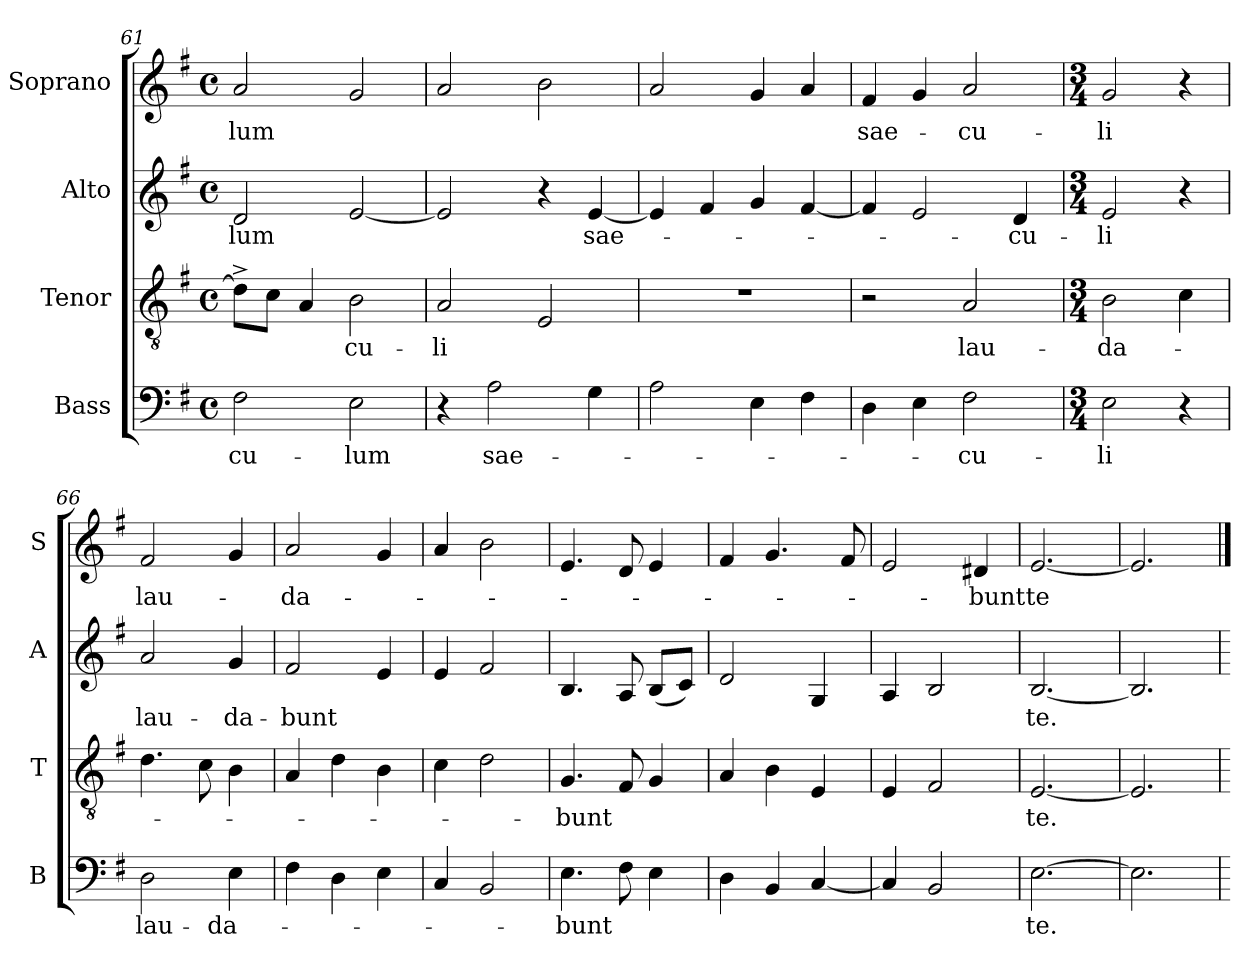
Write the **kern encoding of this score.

**kern	**text	**kern	**text	**kern	**text	**kern	**text
*part4	*part4	*part3	*part3	*part2	*part2	*part1	*part1
*staff4	*staff4	*staff3	*staff3	*staff2	*staff2	*staff1	*staff1
*I"Bass	*	*I"Tenor	*	*I"Alto	*	*I"Soprano	*
*I'B	*	*I'T	*	*I'A	*	*I'S	*
*clefF4	*	*clefGv2	*	*clefG2	*	*clefG2	*
*k[f#]	*	*k[f#]	*	*k[f#]	*	*k[f#]	*
*G:	*	*G:	*	*G:	*	*G:	*
*M4/4	*	*M4/4	*	*M4/4	*	*M4/4	*
*met(c)	*	*met(c)	*	*met(c)	*	*met(c)	*
=61	=61	=61	=61	=61	=61	=61	=61
!	!LO:LY:b:cj	!	!	!	!LO:LY:b	!	!LO:LY:b
2F#\	-cu-	8d^<\L]	.	2d/	-lum	2a/	-lum
.	.	8c\J	.	.	.	.	.
.	.	4A/	.	.	.	.	.
!	!LO:LY:b:cj	!	!LO:LY:b:cj	!	!	!	!
2E\	-lum	2B\	-cu-	[<2e/	.	2g/	.
=62	=62	=62	=62	=62	=62	=62	=62
!	!	!	!LO:LY:b:cj	!	!	!	!
4r	.	2A/	-li	2e/]	.	2a/	.
!	!LO:LY:b:cj	!	!	!	!	!	!
2A\	sae-	.	.	.	.	.	.
.	.	2E/	.	4r	.	2b\	.
!	!	!	!	!	!LO:LY:b:cj	!	!
4G\	.	.	.	[<4e/	sae-	.	.
=63	=63	=63	=63	=63	=63	=63	=63
2A\	.	1r	.	4e/]	.	2a/	.
.	.	.	.	4f#/	.	.	.
4E\	.	.	.	4g/	.	4g/	.
4F#\	.	.	.	[<4f#/	.	4a/	.
=64	=64	=64	=64	=64	=64	=64	=64
!	!	!	!	!	!	!	!LO:LY:b:cj
4D\	.	2r	.	4f#/]	.	4f#/	sae-
4E\	.	.	.	2e/	.	4g/	.
!	!LO:LY:b:cj	!	!LO:LY:b:cj	!	!	!	!LO:LY:b:cj
2F#\	-cu-	2A/	lau-	.	.	2a/	-cu-
!	!	!	!	!	!LO:LY:b:cj	!	!
.	.	.	.	4d/	-cu-	.	.
!!LO:LB:g=z
=65	=65	=65	=65	=65	=65	=65	=65
*M3/4	*	*M3/4	*	*M3/4	*	*M3/4	*
!	!LO:LY:b:cj	!	!LO:LY:b:cj	!	!LO:LY:b:cj	!	!LO:LY:b:cj
2E\	-li	2B\	-da-	2e/	-li	2g/	-li
4r	.	4c\	.	4r	.	4r	.
=66	=66	=66	=66	=66	=66	=66	=66
!	!LO:LY:b:cj	!	!	!	!LO:LY:b:cj	!	!LO:LY:b:cj
2D\	lau-	4.d\	.	2a/	lau-	2f#/	lau-
.	.	8c\	.	.	.	.	.
!	!LO:LY:b:cj	!	!	!	!LO:LY:b:cj	!	!
4E\	-da-	4B\	.	4g/	-da-	4g/	.
=67	=67	=67	=67	=67	=67	=67	=67
!	!	!	!	!	!LO:LY:b	!	!LO:LY:b:cj
4F#\	.	4A/	.	2f#/	-bunt	2a/	-da-
4D\	.	4d\	.	.	.	.	.
4E\	.	4B\	.	4e/	.	4g/	.
=68	=68	=68	=68	=68	=68	=68	=68
4C/	.	4c\	.	4e/	.	4a/	.
2BB/	.	2d\	.	2f#/	.	2b\	.
=69	=69	=69	=69	=69	=69	=69	=69
!	!LO:LY:b	!	!LO:LY:b	!	!	!	!
4.E\	-bunt	4.G/	-bunt	4.B/	.	4.e/	.
8F#\	.	8F#/	.	8A/	.	8d/	.
4E\	.	4G/	.	(>8B/L	.	4e/	.
.	.	.	.	8c/J)	.	.	.
=70	=70	=70	=70	=70	=70	=70	=70
4D\	.	4A/	.	2d/	.	4f#/	.
4BB/	.	4B\	.	.	.	4.g/	.
[<4C/	.	4E/	.	4G/	.	.	.
.	.	.	.	.	.	8f#/	.
=71	=71	=71	=71	=71	=71	=71	=71
4C/]	.	4E/	.	4A/	.	2e/	.
2BB/	.	2F#/	.	2B/	.	.	.
!	!	!	!	!	!	!	!LO:LY:b:cj
.	.	.	.	.	.	4d#X/	-bunt
=72	=72	=72	=72	=72	=72	=72	=72
!	!LO:LY:b:cj	!	!LO:LY:b:cj	!	!LO:LY:b:cj	!	!LO:LY:b:cj
[>2.E\	te.	[<2.E/	te.	[<2.B/	te.	[<2.e/	te
=73	=73	=73	=73	=73	=73	=73	=73
2.E\]	.	2.E/]	.	2.B/]	.	2.e/]	.
=	==	=	==	=	==	==	==
*-	*-	*-	*-	*-	*-	*-	*-
